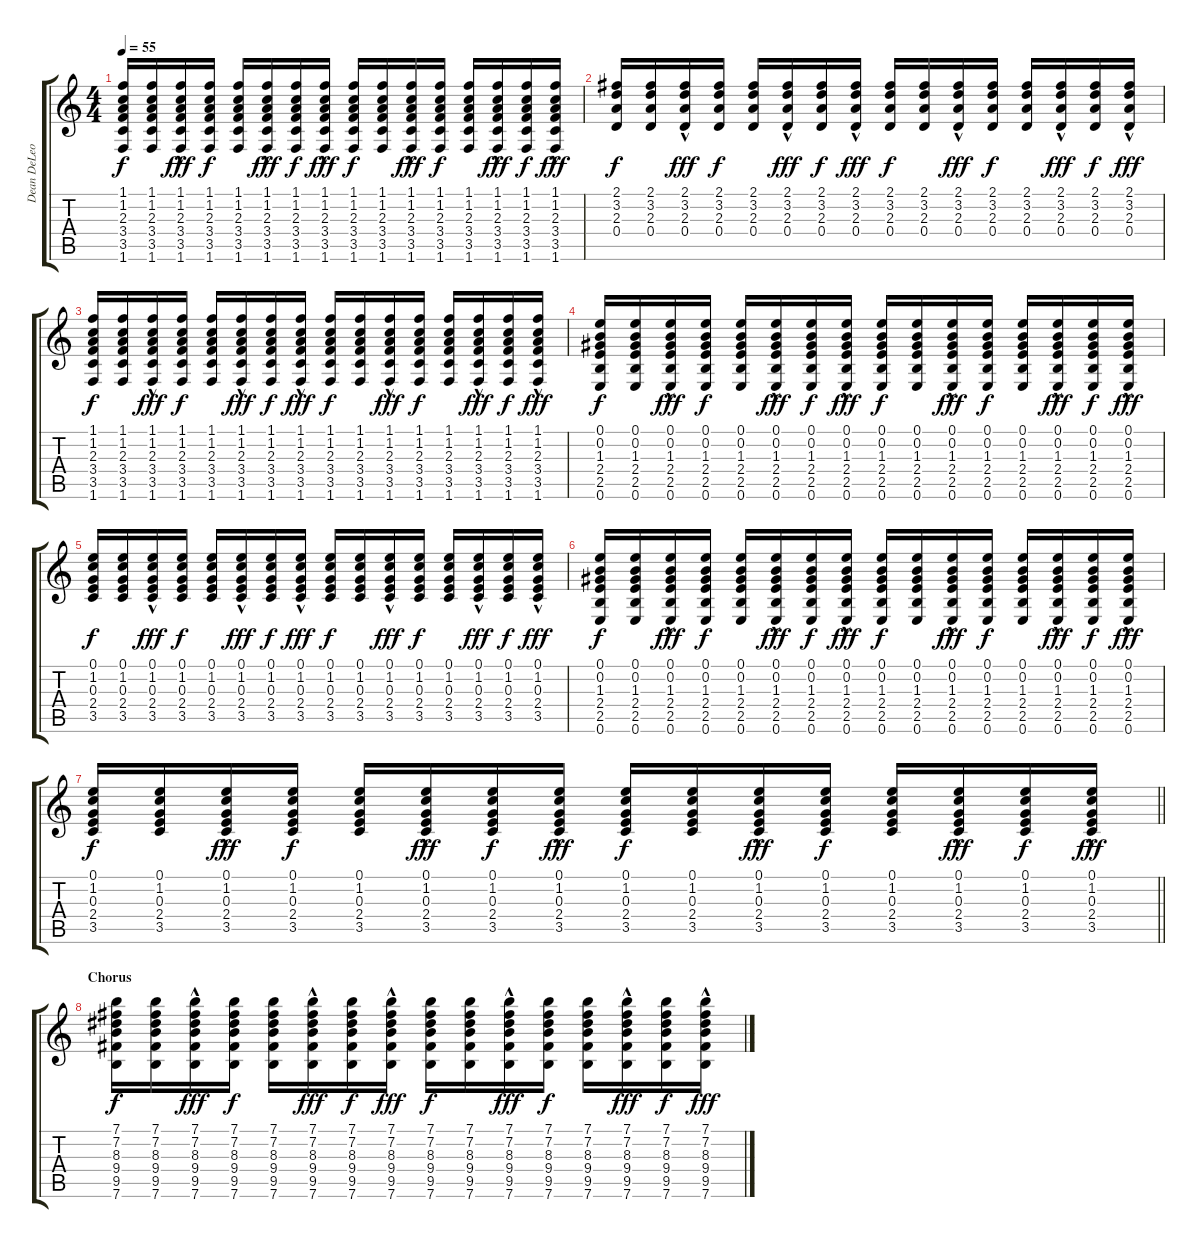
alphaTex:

\track ("Dean DeLeo - Guitar 1" "Dean DeLeo") {instrument acousticguitarsteel}
\staff {score tabs}
\tuning (E4 B3 G3 D3 A2 E2) {hide}
\ts (4 4)
\tempo 55
\clef g2
\ks c
(1.1 1.2 2.3 3.4 3.5 1.6).16{dy f} (1.1 1.2 2.3 3.4 3.5 1.6).16 (1.1{hac} 1.2{hac} 2.3{hac} 3.4 3.5 1.6).16{dy fff} (1.1 1.2 2.3 3.4 3.5 1.6).16{dy f} (1.1 1.2 2.3 3.4 3.5 1.6).16 (1.1{hac} 1.2{hac} 2.3{hac} 3.4 3.5 1.6).16{dy fff} (1.1 1.2 2.3 3.4 3.5 1.6).16{dy f} (1.1{hac} 1.2{hac} 2.3{hac} 3.4 3.5 1.6).16{dy fff} (1.1 1.2 2.3 3.4 3.5 1.6).16{dy f} (1.1 1.2 2.3 3.4 3.5 1.6).16 (1.1{hac} 1.2{hac} 2.3{hac} 3.4 3.5 1.6).16{dy fff} (1.1 1.2 2.3 3.4 3.5 1.6).16{dy f} (1.1 1.2 2.3 3.4 3.5 1.6).16 (1.1{hac} 1.2{hac} 2.3{hac} 3.4 3.5 1.6).16{dy fff} (1.1 1.2 2.3 3.4 3.5 1.6).16{dy f} (1.1{hac} 1.2{hac} 2.3{hac} 3.4 3.5 1.6).16{dy fff} |
(2.1 3.2 2.3 0.4).16{dy f} (2.1 3.2 2.3 0.4).16 (2.1{hac} 3.2{hac} 2.3 0.4).16{dy fff} (2.1 3.2 2.3 0.4).16{dy f} (2.1 3.2 2.3 0.4).16 (2.1{hac} 3.2{hac} 2.3 0.4).16{dy fff} (2.1 3.2 2.3 0.4).16{dy f} (2.1{hac} 3.2{hac} 2.3 0.4).16{dy fff} (2.1 3.2 2.3 0.4).16{dy f} (2.1 3.2 2.3 0.4).16 (2.1{hac} 3.2{hac} 2.3 0.4).16{dy fff} (2.1 3.2 2.3 0.4).16{dy f} (2.1 3.2 2.3 0.4).16 (2.1{hac} 3.2{hac} 2.3 0.4).16{dy fff} (2.1 3.2 2.3 0.4).16{dy f} (2.1{hac} 3.2{hac} 2.3 0.4).16{dy fff} |
(1.1 1.2 2.3 3.4 3.5 1.6).16{dy f} (1.1 1.2 2.3 3.4 3.5 1.6).16 (1.1{hac} 1.2{hac} 2.3{hac} 3.4 3.5 1.6).16{dy fff} (1.1 1.2 2.3 3.4 3.5 1.6).16{dy f} (1.1 1.2 2.3 3.4 3.5 1.6).16 (1.1{hac} 1.2{hac} 2.3{hac} 3.4 3.5 1.6).16{dy fff} (1.1 1.2 2.3 3.4 3.5 1.6).16{dy f} (1.1{hac} 1.2{hac} 2.3{hac} 3.4 3.5 1.6).16{dy fff} (1.1 1.2 2.3 3.4 3.5 1.6).16{dy f} (1.1 1.2 2.3 3.4 3.5 1.6).16 (1.1{hac} 1.2{hac} 2.3{hac} 3.4 3.5 1.6).16{dy fff} (1.1 1.2 2.3 3.4 3.5 1.6).16{dy f} (1.1 1.2 2.3 3.4 3.5 1.6).16 (1.1{hac} 1.2{hac} 2.3{hac} 3.4 3.5 1.6).16{dy fff} (1.1 1.2 2.3 3.4 3.5 1.6).16{dy f} (1.1{hac} 1.2{hac} 2.3{hac} 3.4 3.5 1.6).16{dy fff} |
(0.1 0.2 1.3 2.4 2.5 0.6).16{dy f} (0.1 0.2 1.3 2.4 2.5 0.6).16 (0.1{hac} 0.2{hac} 1.3{hac} 2.4 2.5 0.6).16{dy fff} (0.1 0.2 1.3 2.4 2.5 0.6).16{dy f} (0.1 0.2 1.3 2.4 2.5 0.6).16 (0.1{hac} 0.2{hac} 1.3{hac} 2.4 2.5 0.6).16{dy fff} (0.1 0.2 1.3 2.4 2.5 0.6).16{dy f} (0.1{hac} 0.2{hac} 1.3{hac} 2.4 2.5 0.6).16{dy fff} (0.1 0.2 1.3 2.4 2.5 0.6).16{dy f} (0.1 0.2 1.3 2.4 2.5 0.6).16 (0.1{hac} 0.2{hac} 1.3{hac} 2.4 2.5 0.6).16{dy fff} (0.1 0.2 1.3 2.4 2.5 0.6).16{dy f} (0.1 0.2 1.3 2.4 2.5 0.6).16 (0.1{hac} 0.2{hac} 1.3{hac} 2.4 2.5 0.6).16{dy fff} (0.1 0.2 1.3 2.4 2.5 0.6).16{dy f} (0.1{hac} 0.2{hac} 1.3{hac} 2.4 2.5 0.6).16{dy fff} |
(0.1 1.2 0.3 2.4 3.5).16{dy f} (0.1 1.2 0.3 2.4 3.5).16 (0.1{hac} 1.2{hac} 0.3{hac} 2.4 3.5).16{dy fff} (0.1 1.2 0.3 2.4 3.5).16{dy f} (0.1 1.2 0.3 2.4 3.5).16 (0.1{hac} 1.2{hac} 0.3{hac} 2.4 3.5).16{dy fff} (0.1 1.2 0.3 2.4 3.5).16{dy f} (0.1{hac} 1.2{hac} 0.3{hac} 2.4 3.5).16{dy fff} (0.1 1.2 0.3 2.4 3.5).16{dy f} (0.1 1.2 0.3 2.4 3.5).16 (0.1{hac} 1.2{hac} 0.3{hac} 2.4 3.5).16{dy fff} (0.1 1.2 0.3 2.4 3.5).16{dy f} (0.1 1.2 0.3 2.4 3.5).16 (0.1{hac} 1.2{hac} 0.3{hac} 2.4 3.5).16{dy fff} (0.1 1.2 0.3 2.4 3.5).16{dy f} (0.1{hac} 1.2{hac} 0.3{hac} 2.4 3.5).16{dy fff} |
(0.1 0.2 1.3 2.4 2.5 0.6).16{dy f} (0.1 0.2 1.3 2.4 2.5 0.6).16 (0.1{hac} 0.2{hac} 1.3{hac} 2.4 2.5 0.6).16{dy fff} (0.1 0.2 1.3 2.4 2.5 0.6).16{dy f} (0.1 0.2 1.3 2.4 2.5 0.6).16 (0.1{hac} 0.2{hac} 1.3{hac} 2.4 2.5 0.6).16{dy fff} (0.1 0.2 1.3 2.4 2.5 0.6).16{dy f} (0.1{hac} 0.2{hac} 1.3{hac} 2.4 2.5 0.6).16{dy fff} (0.1 0.2 1.3 2.4 2.5 0.6).16{dy f} (0.1 0.2 1.3 2.4 2.5 0.6).16 (0.1{hac} 0.2{hac} 1.3{hac} 2.4 2.5 0.6).16{dy fff} (0.1 0.2 1.3 2.4 2.5 0.6).16{dy f} (0.1 0.2 1.3 2.4 2.5 0.6).16 (0.1{hac} 0.2{hac} 1.3{hac} 2.4 2.5 0.6).16{dy fff} (0.1 0.2 1.3 2.4 2.5 0.6).16{dy f} (0.1{hac} 0.2{hac} 1.3{hac} 2.4 2.5 0.6).16{dy fff} |
\barLineRight lightlight
(0.1 1.2 0.3 2.4 3.5).16{dy f} (0.1 1.2 0.3 2.4 3.5).16 (0.1{hac} 1.2{hac} 0.3{hac} 2.4 3.5).16{dy fff} (0.1 1.2 0.3 2.4 3.5).16{dy f} (0.1 1.2 0.3 2.4 3.5).16 (0.1{hac} 1.2{hac} 0.3{hac} 2.4 3.5).16{dy fff} (0.1 1.2 0.3 2.4 3.5).16{dy f} (0.1{hac} 1.2{hac} 0.3{hac} 2.4 3.5).16{dy fff} (0.1 1.2 0.3 2.4 3.5).16{dy f} (0.1 1.2 0.3 2.4 3.5).16 (0.1{hac} 1.2{hac} 0.3{hac} 2.4 3.5).16{dy fff} (0.1 1.2 0.3 2.4 3.5).16{dy f} (0.1 1.2 0.3 2.4 3.5).16 (0.1{hac} 1.2{hac} 0.3{hac} 2.4 3.5).16{dy fff} (0.1 1.2 0.3 2.4 3.5).16{dy f} (0.1{hac} 1.2{hac} 0.3{hac} 2.4 3.5).16{dy fff} |
\section ("" "Chorus")
(7.1 7.2 8.3 9.4 9.5 7.6).16{dy f volume 13 balance 8} (7.1 7.2 8.3 9.4 9.5 7.6).16 (7.1{hac} 7.2{hac} 8.3{hac} 9.4 9.5 7.6).16{dy fff} (7.1 7.2 8.3 9.4 9.5 7.6).16{dy f} (7.1 7.2 8.3 9.4 9.5 7.6).16 (7.1{hac} 7.2{hac} 8.3{hac} 9.4 9.5 7.6).16{dy fff} (7.1 7.2 8.3 9.4 9.5 7.6).16{dy f} (7.1{hac} 7.2{hac} 8.3{hac} 9.4 9.5 7.6).16{dy fff} (7.1 7.2 8.3 9.4 9.5 7.6).16{dy f} (7.1 7.2 8.3 9.4 9.5 7.6).16 (7.1{hac} 7.2{hac} 8.3{hac} 9.4 9.5 7.6).16{dy fff} (7.1 7.2 8.3 9.4 9.5 7.6).16{dy f} (7.1 7.2 8.3 9.4 9.5 7.6).16 (7.1{hac} 7.2{hac} 8.3{hac} 9.4 9.5 7.6).16{dy fff} (7.1 7.2 8.3 9.4 9.5 7.6).16{dy f} (7.1{hac} 7.2{hac} 8.3{hac} 9.4 9.5 7.6).16{dy fff}
